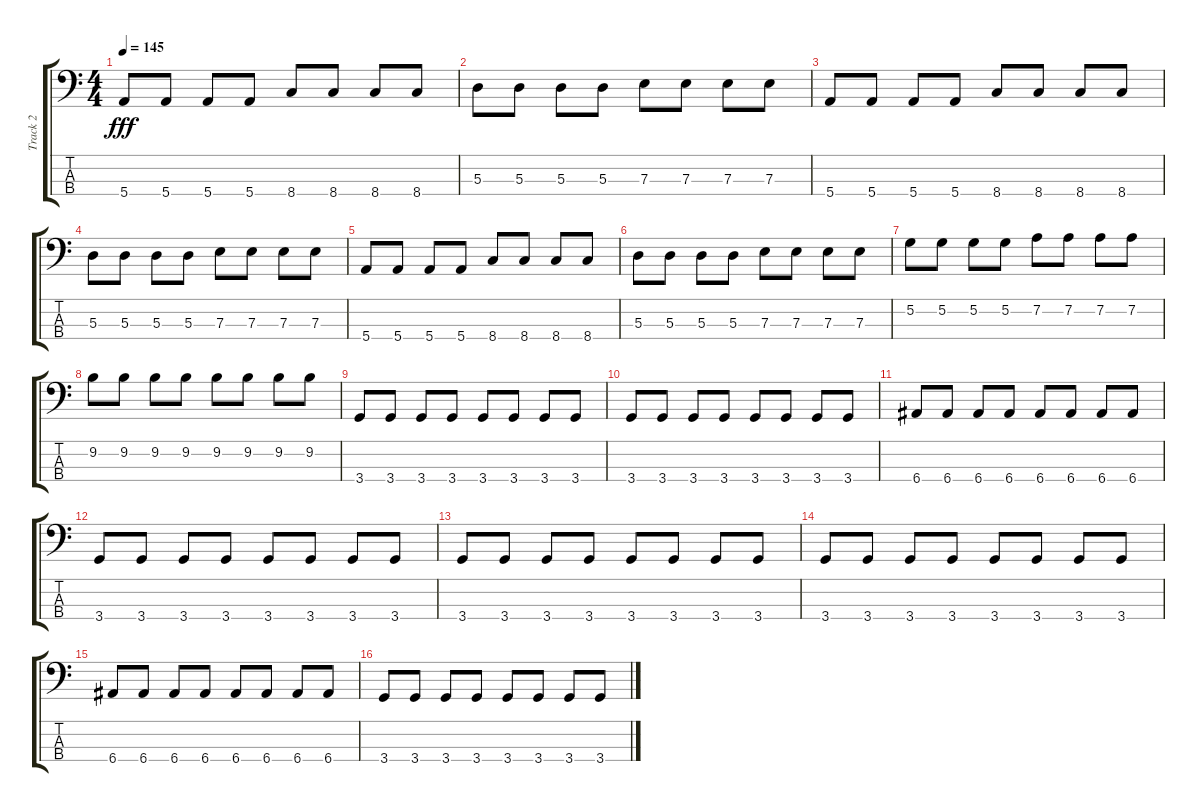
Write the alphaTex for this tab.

\track ("Track 2" "Track 2") {instrument electricbassfinger}
\staff {score tabs}
\tuning (G2 D2 A1 E1) {hide}
\ts (4 4)
\tempo 145
\clef f4
\ks c
5.4.8{dy fff} 5.4.8 5.4.8 5.4.8 8.4.8 8.4.8 8.4.8 8.4.8 |
5.3.8 5.3.8 5.3.8 5.3.8 7.3.8 7.3.8 7.3.8 7.3.8 |
5.4.8 5.4.8 5.4.8 5.4.8 8.4.8 8.4.8 8.4.8 8.4.8 |
5.3.8 5.3.8 5.3.8 5.3.8 7.3.8 7.3.8 7.3.8 7.3.8 |
5.4.8 5.4.8 5.4.8 5.4.8 8.4.8 8.4.8 8.4.8 8.4.8 |
5.3.8 5.3.8 5.3.8 5.3.8 7.3.8 7.3.8 7.3.8 7.3.8 |
5.2.8 5.2.8 5.2.8 5.2.8 7.2.8 7.2.8 7.2.8 7.2.8 |
9.2.8 9.2.8 9.2.8 9.2.8 9.2.8 9.2.8 9.2.8 9.2.8 |
3.4.8 3.4.8 3.4.8 3.4.8 3.4.8 3.4.8 3.4.8 3.4.8 |
3.4.8 3.4.8 3.4.8 3.4.8 3.4.8 3.4.8 3.4.8 3.4.8 |
6.4.8 6.4.8 6.4.8 6.4.8 6.4.8 6.4.8 6.4.8 6.4.8 |
3.4.8 3.4.8 3.4.8 3.4.8 3.4.8 3.4.8 3.4.8 3.4.8 |
3.4.8 3.4.8 3.4.8 3.4.8 3.4.8 3.4.8 3.4.8 3.4.8 |
3.4.8 3.4.8 3.4.8 3.4.8 3.4.8 3.4.8 3.4.8 3.4.8 |
6.4.8 6.4.8 6.4.8 6.4.8 6.4.8 6.4.8 6.4.8 6.4.8 |
3.4.8 3.4.8 3.4.8 3.4.8 3.4.8 3.4.8 3.4.8 3.4.8
